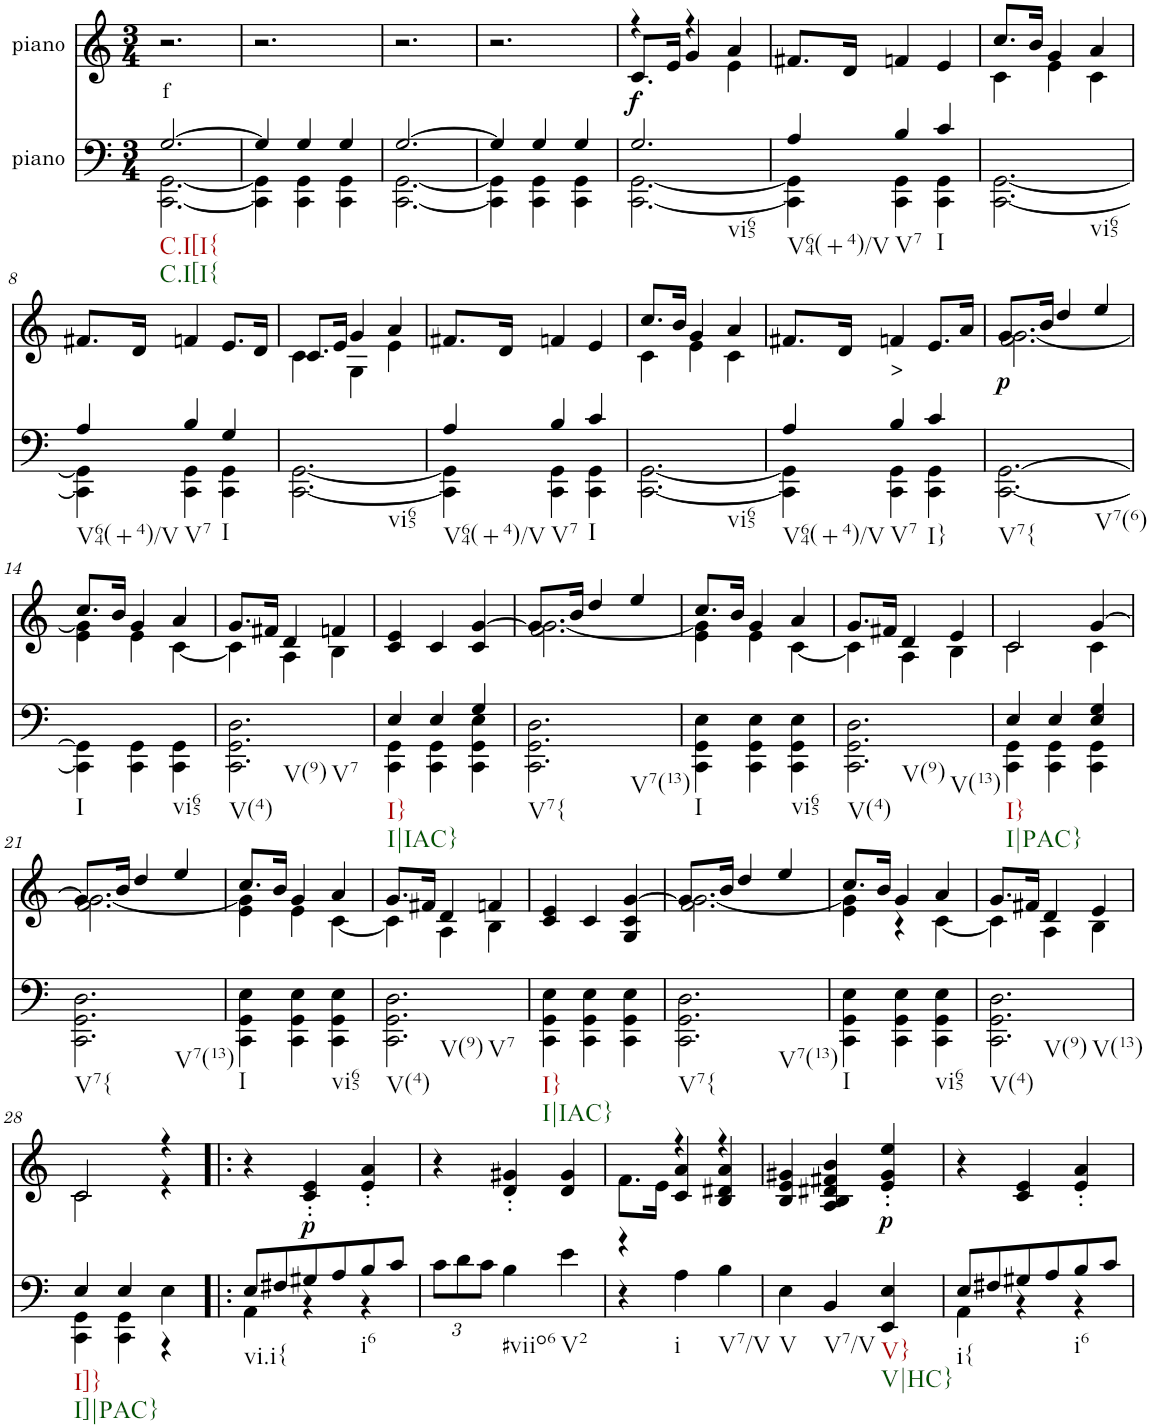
**kern	**kern	**text	**dynam
*part2	*part1	*part1	*part1
*staff2	*staff1	*staff1	*staff1
*I"piano	*I"piano	*	*
*I'Pno	*I'Pno	*	*
*clefF4	*clefG2	*	*
*k[]	*k[]	*	*
*M3/4	*M3/4	*	*
=1	=1	=1	=1
*^	*	*	*
!LO:TX:b:t=C.I[I{	!	!	!	!
!LO:TX:b:t=C.I[I{	!	!	!	!
!	!	!	!LO:LY:b	!
[2.G/	[2.CC\ [2.GG\	2.r	f	.
=2	=2	=2	=2	=2
4G/]	4CC\] 4GG\]	2.r	.	.
4G/	4CC\ 4GG\	.	.	.
4G/	4CC\ 4GG\	.	.	.
=3	=3	=3	=3	=3
[2.G/	[2.CC\ [2.GG\	2.r	.	.
=4	=4	=4	=4	=4
4G/]	4CC\] 4GG\]	2.r	.	.
4G/	4CC\ 4GG\	.	.	.
4G/	4CC\ 4GG\	.	.	.
=5	=5	=5	=5	=5
*	*	*^	*	*
!LO:TX:b:t=vi65	!	!	!	!	!
!	!	!	!	!	!LO:DY:b
2.G/	[2.CC\ [2.GG\	4r	8.c/L	.	f
.	.	.	16e/Jk	.	.
.	.	4r	4g/	.	.
.	.	4a/	4e\	.	.
=6	=6	=6	=6	=6	=6
!LO:TX:b:t=V64(+4)/V	!	!	!	!	!
*	*	*v	*v	*	*
4A/	4CC\] 4GG\]	8.f#X/L	.	.
.	.	16d/Jk	.	.
!LO:TX:b:t=V7	!	!	!	!
4B/	4CC\ 4GG\	4fn/	.	.
!LO:TX:b:t=I	!	!	!	!
4c/	4CC\ 4GG\	4e/	.	.
=7	=7	=7	=7	=7
*	*	*^	*	*
!LO:TX:b:t=vi65	!	!	!	!	!
*v	*v	*	*	*	*
[2.CC\ [2.GG\	8.cc/L	4c\	.	.
.	16b/Jk	.	.	.
.	4g/	4e\	.	.
.	4a/	4c\	.	.
!!LO:LB:g=z
=8	=8	=8	=8	=8
*^	*	*	*	*
!LO:TX:b:t=V64(+4)/V	!	!	!	!	!
*	*	*v	*v	*	*
4A/	4CC\] 4GG\]	8.f#X/L	.	.
.	.	16d/Jk	.	.
!LO:TX:b:t=V7	!	!	!	!
4B/	4CC\ 4GG\	4fn/	.	.
!LO:TX:b:t=I	!	!	!	!
4G/	4CC\ 4GG\	8.e/L	.	.
.	.	16d/Jk	.	.
*v	*v	*	*	*
=9	=9	=9	=9
*	*^	*	*
!LO:TX:b:t=vi65	!	!	!	!
[2.CC\ [2.GG\	8.c/L	4c\	.	.
.	16e/Jk	.	.	.
.	4g/	4G\	.	.
.	4a/	4e\	.	.
=10	=10	=10	=10	=10
*^	*	*	*	*
!LO:TX:b:t=V64(+4)/V	!	!	!	!	!
*	*	*v	*v	*	*
4A/	4CC\] 4GG\]	8.f#X/L	.	.
.	.	16d/Jk	.	.
!LO:TX:b:t=V7	!	!	!	!
4B/	4CC\ 4GG\	4fn/	.	.
!LO:TX:b:t=I	!	!	!	!
4c/	4CC\ 4GG\	4e/	.	.
=11	=11	=11	=11	=11
*	*	*^	*	*
!LO:TX:b:t=vi65	!	!	!	!	!
*v	*v	*	*	*	*
[2.CC\ [2.GG\	8.cc/L	4c\	.	.
.	16b/Jk	.	.	.
.	4g/	4e\	.	.
.	4a/	4c\	.	.
=12	=12	=12	=12	=12
*^	*	*	*	*
!LO:TX:b:t=V64(+4)/V	!	!	!	!	!
*	*	*v	*v	*	*
4A/	4CC\] 4GG\]	8.f#X/L	.	.
.	.	16d/Jk	.	.
!LO:TX:b:t=V7	!	!	!	!
!	!	!	!LO:LY:b	!
4B/	4CC\ 4GG\	4fn/	>	.
!LO:TX:b:t=I}	!	!	!	!
4c/	4CC\ 4GG\	8.e/L	.	.
.	.	16a/Jk	.	.
*v	*v	*	*	*
=13	=13	=13	=13
*	*^	*	*
!LO:TX:b:t=V7{	!	!	!	!
!LO:TX:b:t=V7(6)	!	!	!	!
!	!	!	!	!LO:DY:b
[2.CC\ [2.GG\	8.g/L	2.f\ [2.g\	.	p
.	16b/Jk	.	.	.
.	4dd/	.	.	.
.	4ee/	.	.	.
!!LO:LB:g=z	!!
=14	=14	=14	=14	=14
!LO:TX:b:t=I	!	!	!	!
4CC\] 4GG\]	8.cc/L	4e\ 4g\]	.	.
.	16b/Jk	.	.	.
4CC\ 4GG\	4g/	4e\	.	.
!LO:TX:b:t=vi65	!	!	!	!
4CC\ 4GG\	4a/	[4c\	.	.
=15	=15	=15	=15	=15
!LO:TX:b:t=V(4)	!	!	!	!
!LO:TX:b:t=V(9)	!	!	!	!
!LO:TX:b:t=V7	!	!	!	!
2.CC\ 2.GG\ 2.D\	8.g/L	4c\]	.	.
.	16f#X/Jk	.	.	.
.	4d/	4A\	.	.
.	4fn/	4B\	.	.
=16	=16	=16	=16	=16
*^	*	*	*	*
!LO:TX:b:t=I}	!	!	!	!	!
!LO:TX:b:t=I|IAC}	!	!	!	!	!
*	*	*v	*v	*	*
4E/	4CC\ 4GG\	4c/ 4e/	.	.
4E/	4CC\ 4GG\	4c/	.	.
4G/	4CC\ 4GG\ 4E\	4c/ [4g/	.	.
=17	=17	=17	=17	=17
*	*	*^	*	*
!LO:TX:b:t=V7{	!	!	!	!	!
!LO:TX:b:t=V7(13)	!	!	!	!	!
*v	*v	*	*	*	*
2.CC\ 2.GG\ 2.D\	8.g/L]	2.f\ [2.g\	.	.
.	16b/Jk	.	.	.
.	4dd/	.	.	.
.	4ee/	.	.	.
=18	=18	=18	=18	=18
!LO:TX:b:t=I	!	!	!	!
4CC\ 4GG\ 4E\	8.cc/L	4e\ 4g\]	.	.
.	16b/Jk	.	.	.
4CC\ 4GG\ 4E\	4g/	4e\	.	.
!LO:TX:b:t=vi65	!	!	!	!
4CC\ 4GG\ 4E\	4a/	[4c\	.	.
=19	=19	=19	=19	=19
!LO:TX:b:t=V(4)	!	!	!	!
!LO:TX:b:t=V(9)	!	!	!	!
!LO:TX:b:t=V(13)	!	!	!	!
2.CC\ 2.GG\ 2.D\	8.g/L	4c\]	.	.
.	16f#X/Jk	.	.	.
.	4d/	4A\	.	.
.	4e/	4B\	.	.
=20	=20	=20	=20	=20
*^	*	*	*	*
!LO:TX:b:t=I}	!	!	!	!	!
!LO:TX:b:t=I|PAC}	!	!	!	!	!
4E/	4CC\ 4GG\	2c/	2c\	.	.
4E/	4CC\ 4GG\	.	.	.	.
4E/ 4G/	4CC\ 4GG\	[4g/	4c\	.	.
!!LO:LB:g=z	!!
=21	=21	=21	=21	=21	=21
!LO:TX:b:t=V7{	!	!	!	!	!
!LO:TX:b:t=V7(13)	!	!	!	!	!
*v	*v	*	*	*	*
2.CC\ 2.GG\ 2.D\	8.g/L]	2.f\ [2.g\	.	.
.	16b/Jk	.	.	.
.	4dd/	.	.	.
.	4ee/	.	.	.
=22	=22	=22	=22	=22
!LO:TX:b:t=I	!	!	!	!
4CC\ 4GG\ 4E\	8.cc/L	4e\ 4g\]	.	.
.	16b/Jk	.	.	.
4CC\ 4GG\ 4E\	4g/	4e\	.	.
!LO:TX:b:t=vi65	!	!	!	!
4CC\ 4GG\ 4E\	4a/	[4c\	.	.
=23	=23	=23	=23	=23
!LO:TX:b:t=V(4)	!	!	!	!
!LO:TX:b:t=V(9)	!	!	!	!
!LO:TX:b:t=V7	!	!	!	!
2.CC\ 2.GG\ 2.D\	8.g/L	4c\]	.	.
.	16f#X/Jk	.	.	.
.	4d/	4A\	.	.
.	4fn/	4B\	.	.
=24	=24	=24	=24	=24
!LO:TX:b:t=I}	!	!	!	!
!LO:TX:b:t=I|IAC}	!	!	!	!
*	*v	*v	*	*
4CC\ 4GG\ 4E\	4c/ 4e/	.	.
4CC\ 4GG\ 4E\	4c/	.	.
4CC\ 4GG\ 4E\	4G/ 4c/ [4g/	.	.
=25	=25	=25	=25
*	*^	*	*
!LO:TX:b:t=V7{	!	!	!	!
!LO:TX:b:t=V7(13)	!	!	!	!
2.CC\ 2.GG\ 2.D\	8.g/L]	2.f\ [2.g\	.	.
.	16b/Jk	.	.	.
.	4dd/	.	.	.
.	4ee/	.	.	.
=26	=26	=26	=26	=26
!LO:TX:b:t=I	!	!	!	!
4CC\ 4GG\ 4E\	8.cc/L	4e\ 4g\]	.	.
.	16b/Jk	.	.	.
4CC\ 4GG\ 4E\	4g/	4r	.	.
!LO:TX:b:t=vi65	!	!	!	!
4CC\ 4GG\ 4E\	4a/	[4c\	.	.
=27	=27	=27	=27	=27
!LO:TX:b:t=V(4)	!	!	!	!
!LO:TX:b:t=V(9)	!	!	!	!
!LO:TX:b:t=V(13)	!	!	!	!
2.CC\ 2.GG\ 2.D\	8.g/L	4c\]	.	.
.	16f#X/Jk	.	.	.
.	4d/	4A\	.	.
.	4e/	4B\	.	.
!!LO:LB:g=z	!!
=28	=28	=28	=28	=28
*^	*	*	*	*
!LO:TX:b:t=I]}	!	!	!	!	!
!LO:TX:b:t=I]|PAC}	!	!	!	!	!
4E/	4CC\ 4GG\	2c\	2c/	.	.
4E/	4CC\ 4GG\	.	.	.	.
4E\	4r	4r	4r	.	.
=29!|:	=29!|:	=29!|:	=29!|:	=29!|:	=29!|:
!LO:TX:b:t=vi.i{	!	!	!	!	!
*	*	*v	*v	*	*
8E/L	4AA\	4r	.	.
8F#X/	.	.	.	.
!	!	!	!	!LO:DY:b
8G#X/	4r	4c/' 4e/'	.	p
8A/	.	.	.	.
!LO:TX:b:t=i6	!	!	!	!
8B/	4r	4e/' 4a/'	.	.
8c/J	.	.	.	.
*v	*v	*	*	*
=30	=30	=30	=30
*Xbrackettup	*	*	*
12c\L	4r	.	.
12d\	.	.	.
12c\J	.	.	.
!LO:TX:b:t=#viio6	!	!	!
4B\	4d/' 4g#X/'	.	.
!LO:TX:b:t=V2	!	!	!
4e\	4d/ 4g#/	.	.
=31	=31	=31	=31
*	*^	*	*
4r	8.f\L	4r	.	.
.	16e\Jk	.	.	.
!LO:TX:b:t=i	!	!	!	!
4A\	4r	4c/ 4a/	.	.
!LO:TX:b:t=V7/V	!	!	!	!
4B\	4r	4B/ 4d#X/ 4a/	.	.
=32	=32	=32	=32	=32
!LO:TX:b:t=V	!	!	!	!
*	*v	*v	*	*
4E\	4B/ 4e/ 4g#X/	.	.
!LO:TX:b:t=V7/V	!	!	!
4BB/	4A/ 4B/ 4d#X/ 4f#X/ 4b/	.	.
!LO:TX:b:t=V}	!	!	!
!LO:TX:b:t=V|HC}	!	!	!
!	!	!	!LO:DY:b
4EE/ 4E/	4e/' 4g#/' 4ee/'	.	p
=33	=33	=33	=33
*^	*	*	*
!LO:TX:b:t=i{	!	!	!	!
8E/L	4AA\	4r	.	.
8F#X/	.	.	.	.
8G#X/	4r	4c/ 4e/	.	.
8A/	.	.	.	.
!LO:TX:b:t=i6	!	!	!	!
8B/	4r	4e/' 4a/'	.	.
8c/J	.	.	.	.
*v	*v	*	*	*
=	=	=	=
*-	*-	*-	*-
